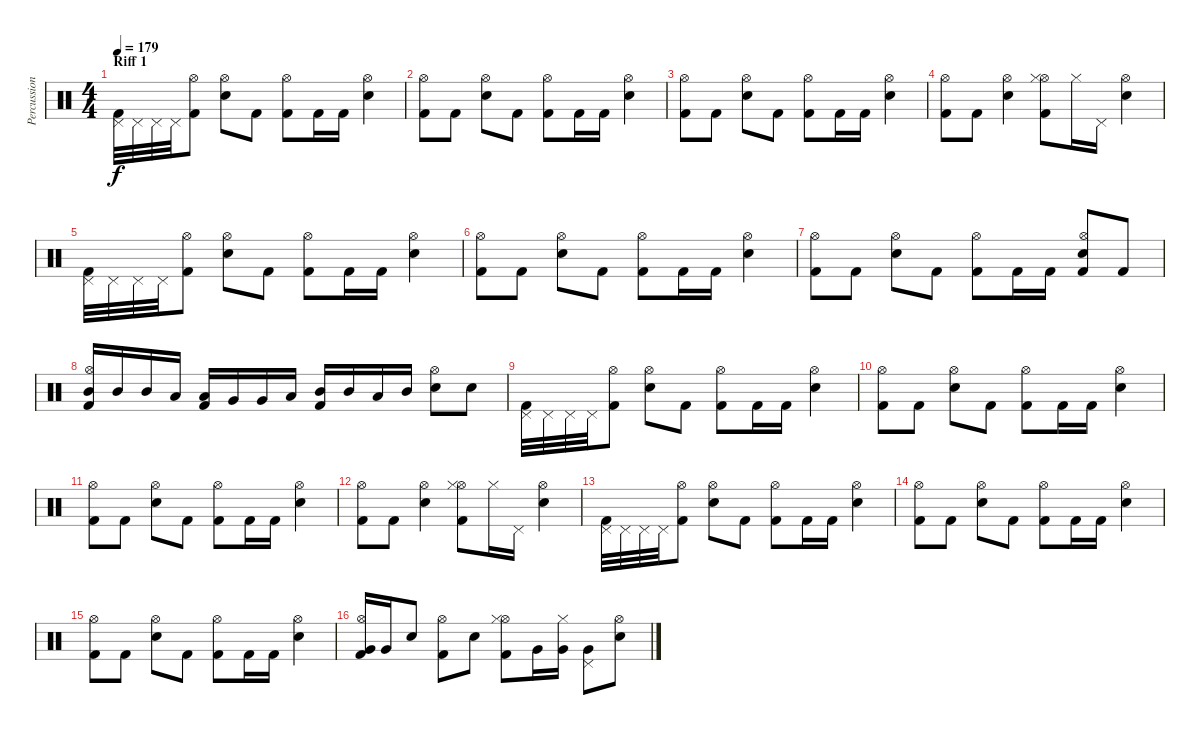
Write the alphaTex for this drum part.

\track ("Percussion" "Percussion") {instrument percussion}
\staff {score}
\articulation defaults
\ts (4 4)
\section ("" "Riff 1")
\tempo 179
\clef neutral
\ks c
("Pedal Hi-Hat (hit)" "Kick (hit) 2").32{dy f} "Pedal Hi-Hat (hit)".32 "Pedal Hi-Hat (hit)".32 "Pedal Hi-Hat (hit)".32 ("Hi-Hat (open)" "Kick (hit) 2").8 ("Hi-Hat (open)" "Electric Snare (hit)").8 "Kick (hit) 2".8 ("Hi-Hat (open)" "Kick (hit) 2").8 "Kick (hit) 2".16 "Kick (hit) 2".16 ("Hi-Hat (open)" "Electric Snare (hit)").4 |
("Hi-Hat (open)" "Kick (hit) 2").8 "Kick (hit) 2".8 ("Hi-Hat (open)" "Electric Snare (hit)").8 "Kick (hit) 2".8 ("Hi-Hat (open)" "Kick (hit) 2").8 "Kick (hit) 2".16 "Kick (hit) 2".16 ("Hi-Hat (open)" "Electric Snare (hit)").4 |
("Hi-Hat (open)" "Kick (hit) 2").8 "Kick (hit) 2".8 ("Hi-Hat (open)" "Electric Snare (hit)").8 "Kick (hit) 2".8 ("Hi-Hat (open)" "Kick (hit) 2").8 "Kick (hit) 2".16 "Kick (hit) 2".16 ("Hi-Hat (open)" "Electric Snare (hit)").4 |
("Hi-Hat (open)" "Kick (hit) 2").8 "Kick (hit) 2".8 ("Hi-Hat (open)" "Electric Snare (hit)").4 ("Hi-Hat (open)" "Hi-Hat (closed)" "Kick (hit) 2").8 "Hi-Hat (closed)".16 "Pedal Hi-Hat (hit)".16 ("Hi-Hat (open)" "Electric Snare (hit)").4 |
("Pedal Hi-Hat (hit)" "Kick (hit) 2").32 "Pedal Hi-Hat (hit)".32 "Pedal Hi-Hat (hit)".32 "Pedal Hi-Hat (hit)".32 ("Hi-Hat (open)" "Kick (hit) 2").8 ("Hi-Hat (open)" "Electric Snare (hit)").8 "Kick (hit) 2".8 ("Hi-Hat (open)" "Kick (hit) 2").8 "Kick (hit) 2".16 "Kick (hit) 2".16 ("Hi-Hat (open)" "Electric Snare (hit)").4 |
("Hi-Hat (open)" "Kick (hit) 2").8 "Kick (hit) 2".8 ("Hi-Hat (open)" "Electric Snare (hit)").8 "Kick (hit) 2".8 ("Hi-Hat (open)" "Kick (hit) 2").8 "Kick (hit) 2".16 "Kick (hit) 2".16 ("Hi-Hat (open)" "Electric Snare (hit)").4 |
("Hi-Hat (open)" "Kick (hit) 2").8 "Kick (hit) 2".8 ("Hi-Hat (open)" "Electric Snare (hit)").8 "Kick (hit) 2".8 ("Hi-Hat (open)" "Kick (hit) 2").8 "Kick (hit) 2".16 "Kick (hit) 2".16 ("Hi-Hat (open)" "Electric Snare (hit)" "Kick (hit) 2").8 "Kick (hit) 2".8 |
("Hi-Hat (open)" "Mid Tom (hit)" "Kick (hit) 2").16 "Mid Tom (hit)".16 "Mid Tom (hit)".16 "Low Tom (hit)".16 ("Low Tom (hit)" "Kick (hit) 2").16 "Very Low Tom (hit)".16 "Very Low Tom (hit)".16 "Low Tom (hit)".16 ("Mid Tom (hit)" "Kick (hit) 2").16 "Mid Tom (hit)".16 "Low Tom (hit)".16 "Mid Tom (hit)".16 ("Hi-Hat (open)" "Electric Snare (hit)").8 "Electric Snare (hit)".8 |
("Pedal Hi-Hat (hit)" "Kick (hit) 2").32 "Pedal Hi-Hat (hit)".32 "Pedal Hi-Hat (hit)".32 "Pedal Hi-Hat (hit)".32 ("Hi-Hat (open)" "Kick (hit) 2").8 ("Hi-Hat (open)" "Electric Snare (hit)").8 "Kick (hit) 2".8 ("Hi-Hat (open)" "Kick (hit) 2").8 "Kick (hit) 2".16 "Kick (hit) 2".16 ("Hi-Hat (open)" "Electric Snare (hit)").4 |
("Hi-Hat (open)" "Kick (hit) 2").8 "Kick (hit) 2".8 ("Hi-Hat (open)" "Electric Snare (hit)").8 "Kick (hit) 2".8 ("Hi-Hat (open)" "Kick (hit) 2").8 "Kick (hit) 2".16 "Kick (hit) 2".16 ("Hi-Hat (open)" "Electric Snare (hit)").4 |
("Hi-Hat (open)" "Kick (hit) 2").8 "Kick (hit) 2".8 ("Hi-Hat (open)" "Electric Snare (hit)").8 "Kick (hit) 2".8 ("Hi-Hat (open)" "Kick (hit) 2").8 "Kick (hit) 2".16 "Kick (hit) 2".16 ("Hi-Hat (open)" "Electric Snare (hit)").4 |
("Hi-Hat (open)" "Kick (hit) 2").8 "Kick (hit) 2".8 ("Hi-Hat (open)" "Electric Snare (hit)").4 ("Hi-Hat (open)" "Hi-Hat (closed)" "Kick (hit) 2").8 "Hi-Hat (closed)".16 "Pedal Hi-Hat (hit)".16 ("Hi-Hat (open)" "Electric Snare (hit)").4 |
("Pedal Hi-Hat (hit)" "Kick (hit) 2").32 "Pedal Hi-Hat (hit)".32 "Pedal Hi-Hat (hit)".32 "Pedal Hi-Hat (hit)".32 ("Hi-Hat (open)" "Kick (hit) 2").8 ("Hi-Hat (open)" "Electric Snare (hit)").8 "Kick (hit) 2".8 ("Hi-Hat (open)" "Kick (hit) 2").8 "Kick (hit) 2".16 "Kick (hit) 2".16 ("Hi-Hat (open)" "Electric Snare (hit)").4 |
("Hi-Hat (open)" "Kick (hit) 2").8 "Kick (hit) 2".8 ("Hi-Hat (open)" "Electric Snare (hit)").8 "Kick (hit) 2".8 ("Hi-Hat (open)" "Kick (hit) 2").8 "Kick (hit) 2".16 "Kick (hit) 2".16 ("Hi-Hat (open)" "Electric Snare (hit)").4 |
("Hi-Hat (open)" "Kick (hit) 2").8 "Kick (hit) 2".8 ("Hi-Hat (open)" "Electric Snare (hit)").8 "Kick (hit) 2".8 ("Hi-Hat (open)" "Kick (hit) 2").8 "Kick (hit) 2".16 "Kick (hit) 2".16 ("Hi-Hat (open)" "Electric Snare (hit)").4 |
("Hi-Hat (open)" "Very Low Tom (hit)" "Kick (hit) 2").16 "Very Low Tom (hit)".16 "Electric Snare (hit)".8 ("Hi-Hat (open)" "Kick (hit) 2").8 "Electric Snare (hit)".8 ("Hi-Hat (open)" "Hi-Hat (closed)" "Kick (hit) 2").8 "Very Low Tom (hit)".16 ("Hi-Hat (closed)" "Very Low Tom (hit)").16 ("Pedal Hi-Hat (hit)" "Very Low Tom (hit)").8 ("Hi-Hat (open)" "Electric Snare (hit)").8
